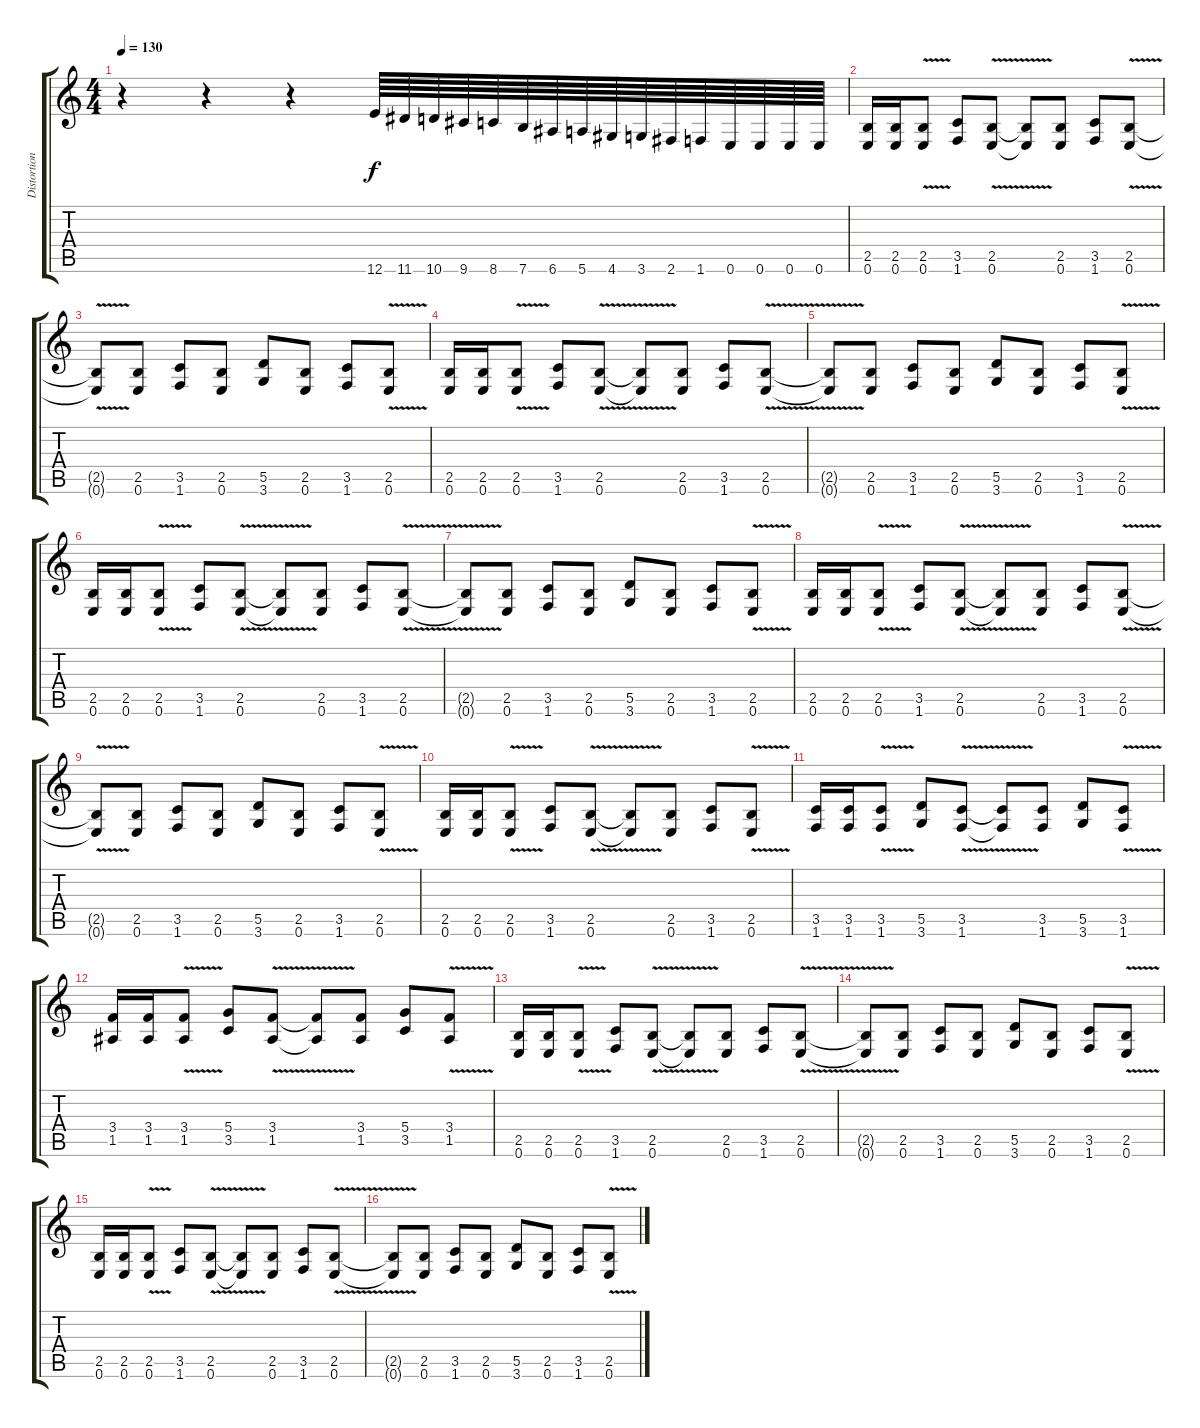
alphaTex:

\track ("Distortion Rythm Guitar" "Distortion") {instrument distortionguitar}
\staff {score tabs}
\tuning (E4 B3 G3 D3 A2 E2) {hide}
\ts (4 4)
\tempo 130
\clef g2
\ks c
r.4{dy f volume 16 instrument guitarfretnoise} r.4 r.4 12.6.64{volume 16 balance 0 instrument guitarfretnoise} 11.6.64{volume 16 balance 1 instrument guitarfretnoise} 10.6.64{volume 16 balance 2 instrument guitarfretnoise} 9.6.64{volume 16 balance 3 instrument guitarfretnoise} 8.6.64{volume 16 balance 4 instrument guitarfretnoise} 7.6.64{volume 16 balance 5 instrument guitarfretnoise} 6.6.64{volume 16 balance 6 instrument guitarfretnoise} 5.6.64{volume 16 balance 7 instrument guitarfretnoise} 4.6.64{volume 16 balance 8 instrument guitarfretnoise} 3.6.64{volume 16 balance 9 instrument guitarfretnoise} 2.6.64{volume 16 balance 10 instrument guitarfretnoise} 1.6.64{volume 16 balance 11 instrument guitarfretnoise} 0.6.64{volume 16 balance 12 instrument guitarfretnoise} 0.6.64{volume 16 balance 13 instrument guitarfretnoise} 0.6.64{volume 16 balance 14 instrument guitarfretnoise} 0.6.64{volume 16 balance 15 instrument guitarfretnoise} |
(2.5 0.6).16{volume 12 balance 7 instrument distortionguitar} (2.5 0.6).16 (2.5{v} 0.6{v}).8 (3.5 1.6).8 (2.5{v} 0.6{v}).8 (2.5{t} 0.6{t}).8 (2.5 0.6).8 (3.5 1.6).8 (2.5{v} 0.6{v}).8 |
(2.5{t} 0.6{t}).8 (2.5 0.6).8 (3.5 1.6).8 (2.5 0.6).8 (5.5 3.6).8 (2.5 0.6).8 (3.5 1.6).8 (2.5{v} 0.6{v}).8 |
(2.5 0.6).16 (2.5 0.6).16 (2.5{v} 0.6{v}).8 (3.5 1.6).8 (2.5{v} 0.6{v}).8 (2.5{t} 0.6{t}).8 (2.5 0.6).8 (3.5 1.6).8 (2.5{v} 0.6{v}).8 |
(2.5{t} 0.6{t}).8 (2.5 0.6).8 (3.5 1.6).8 (2.5 0.6).8 (5.5 3.6).8 (2.5 0.6).8 (3.5 1.6).8 (2.5{v} 0.6{v}).8 |
(2.5 0.6).16 (2.5 0.6).16 (2.5{v} 0.6{v}).8 (3.5 1.6).8 (2.5{v} 0.6{v}).8 (2.5{t} 0.6{t}).8 (2.5 0.6).8 (3.5 1.6).8 (2.5{v} 0.6{v}).8 |
(2.5{t} 0.6{t}).8 (2.5 0.6).8 (3.5 1.6).8 (2.5 0.6).8 (5.5 3.6).8 (2.5 0.6).8 (3.5 1.6).8 (2.5{v} 0.6{v}).8 |
(2.5 0.6).16 (2.5 0.6).16 (2.5{v} 0.6{v}).8 (3.5 1.6).8 (2.5{v} 0.6{v}).8 (2.5{t} 0.6{t}).8 (2.5 0.6).8 (3.5 1.6).8 (2.5{v} 0.6{v}).8 |
(2.5{t} 0.6{t}).8 (2.5 0.6).8 (3.5 1.6).8 (2.5 0.6).8 (5.5 3.6).8 (2.5 0.6).8 (3.5 1.6).8 (2.5{v} 0.6{v}).8 |
(2.5 0.6).16 (2.5 0.6).16 (2.5{v} 0.6{v}).8 (3.5 1.6).8 (2.5{v} 0.6{v}).8 (2.5{t} 0.6{t}).8 (2.5 0.6).8 (3.5 1.6).8 (2.5{v} 0.6{v}).8 |
(3.5 1.6).16 (3.5 1.6).16 (3.5{v} 1.6{v}).8 (5.5 3.6).8 (3.5{v} 1.6{v}).8 (3.5{t} 1.6{t}).8 (3.5 1.6).8 (5.5 3.6).8 (3.5{v} 1.6{v}).8 |
(3.4 1.5).16 (3.4 1.5).16 (3.4 1.5{v}).8 (5.4 3.5).8 (3.4 1.5{v}).8 (3.4{t} 1.5{t}).8 (3.4 1.5).8 (5.4 3.5).8 (3.4 1.5{v}).8 |
(2.5 0.6).16 (2.5 0.6).16 (2.5{v} 0.6{v}).8 (3.5 1.6).8 (2.5{v} 0.6{v}).8 (2.5{t} 0.6{t}).8 (2.5 0.6).8 (3.5 1.6).8 (2.5{v} 0.6{v}).8 |
(2.5{t} 0.6{t}).8 (2.5 0.6).8 (3.5 1.6).8 (2.5 0.6).8 (5.5 3.6).8 (2.5 0.6).8 (3.5 1.6).8 (2.5{v} 0.6{v}).8 |
(2.5 0.6).16 (2.5 0.6).16 (2.5{v} 0.6{v}).8 (3.5 1.6).8 (2.5{v} 0.6{v}).8 (2.5{t} 0.6{t}).8 (2.5 0.6).8 (3.5 1.6).8 (2.5{v} 0.6{v}).8 |
(2.5{t} 0.6{t}).8 (2.5 0.6).8 (3.5 1.6).8 (2.5 0.6).8 (5.5 3.6).8 (2.5 0.6).8 (3.5 1.6).8 (2.5{v} 0.6{v}).8
